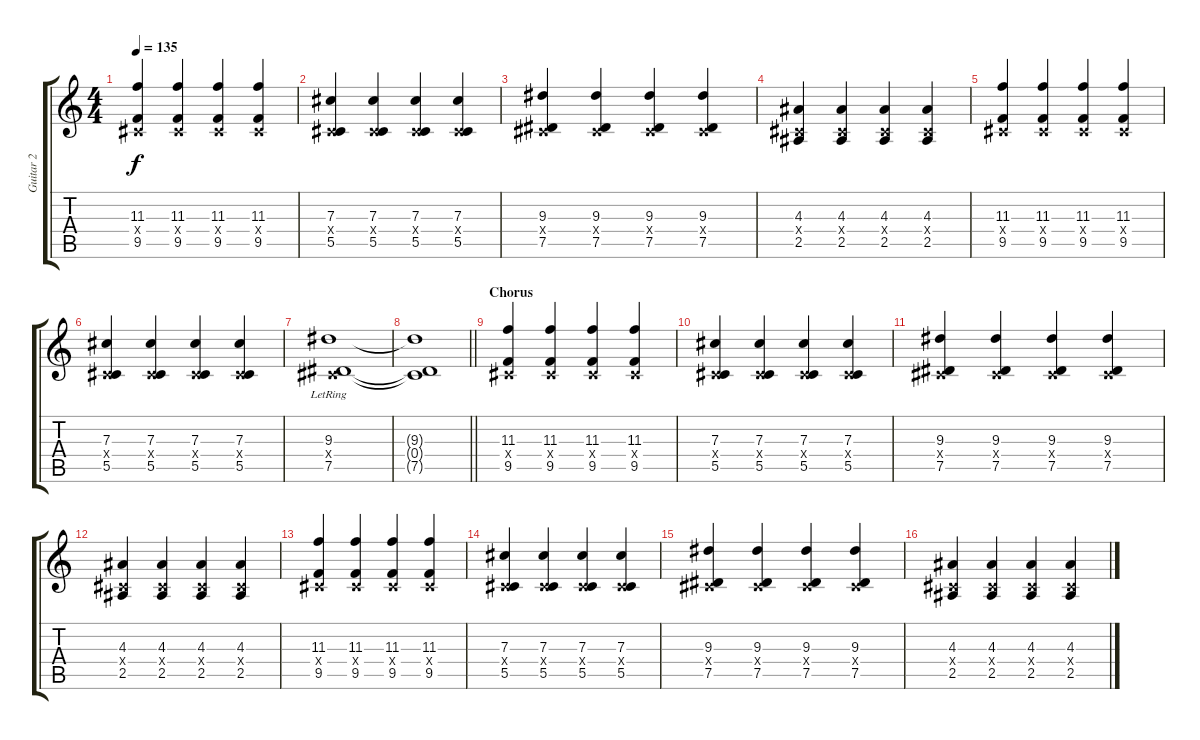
\track ("Guitar 2" "Guitar 2") {instrument electricguitarjazz}
\staff {score tabs}
\tuning (Eb4 Bb3 Gb3 Db3 Ab2 Eb2) {hide}
\ts (4 4)
\tempo 135
\clef g2
\ks c
(11.3 0.4{x} 9.5).4{dy f} (11.3 0.4{x} 9.5).4 (11.3 0.4{x} 9.5).4 (11.3 0.4{x} 9.5).4 |
(7.3 0.4{x} 5.5).4 (7.3 0.4{x} 5.5).4 (7.3 0.4{x} 5.5).4 (7.3 0.4{x} 5.5).4 |
(9.3 0.4{x} 7.5).4 (9.3 0.4{x} 7.5).4 (9.3 0.4{x} 7.5).4 (9.3 0.4{x} 7.5).4 |
(4.3 0.4{x} 2.5).4 (4.3 0.4{x} 2.5).4 (4.3 0.4{x} 2.5).4 (4.3 0.4{x} 2.5).4 |
(11.3 0.4{x} 9.5).4 (11.3 0.4{x} 9.5).4 (11.3 0.4{x} 9.5).4 (11.3 0.4{x} 9.5).4 |
(7.3 0.4{x} 5.5).4 (7.3 0.4{x} 5.5).4 (7.3 0.4{x} 5.5).4 (7.3 0.4{x} 5.5).4 |
(9.3{lr} 0.4{x} 7.5{lr}).1 |
\barLineRight lightlight
(9.3{t} 0.4{t} 7.5{t}).1 |
\section ("" "Chorus")
(11.3 0.4{x} 9.5).4 (11.3 0.4{x} 9.5).4 (11.3 0.4{x} 9.5).4 (11.3 0.4{x} 9.5).4 |
(7.3 0.4{x} 5.5).4 (7.3 0.4{x} 5.5).4 (7.3 0.4{x} 5.5).4 (7.3 0.4{x} 5.5).4 |
(9.3 0.4{x} 7.5).4 (9.3 0.4{x} 7.5).4 (9.3 0.4{x} 7.5).4 (9.3 0.4{x} 7.5).4 |
(4.3 0.4{x} 2.5).4 (4.3 0.4{x} 2.5).4 (4.3 0.4{x} 2.5).4 (4.3 0.4{x} 2.5).4 |
(11.3 0.4{x} 9.5).4 (11.3 0.4{x} 9.5).4 (11.3 0.4{x} 9.5).4 (11.3 0.4{x} 9.5).4 |
(7.3 0.4{x} 5.5).4 (7.3 0.4{x} 5.5).4 (7.3 0.4{x} 5.5).4 (7.3 0.4{x} 5.5).4 |
(9.3 0.4{x} 7.5).4 (9.3 0.4{x} 7.5).4 (9.3 0.4{x} 7.5).4 (9.3 0.4{x} 7.5).4 |
(4.3 0.4{x} 2.5).4 (4.3 0.4{x} 2.5).4 (4.3 0.4{x} 2.5).4 (4.3 0.4{x} 2.5).4
